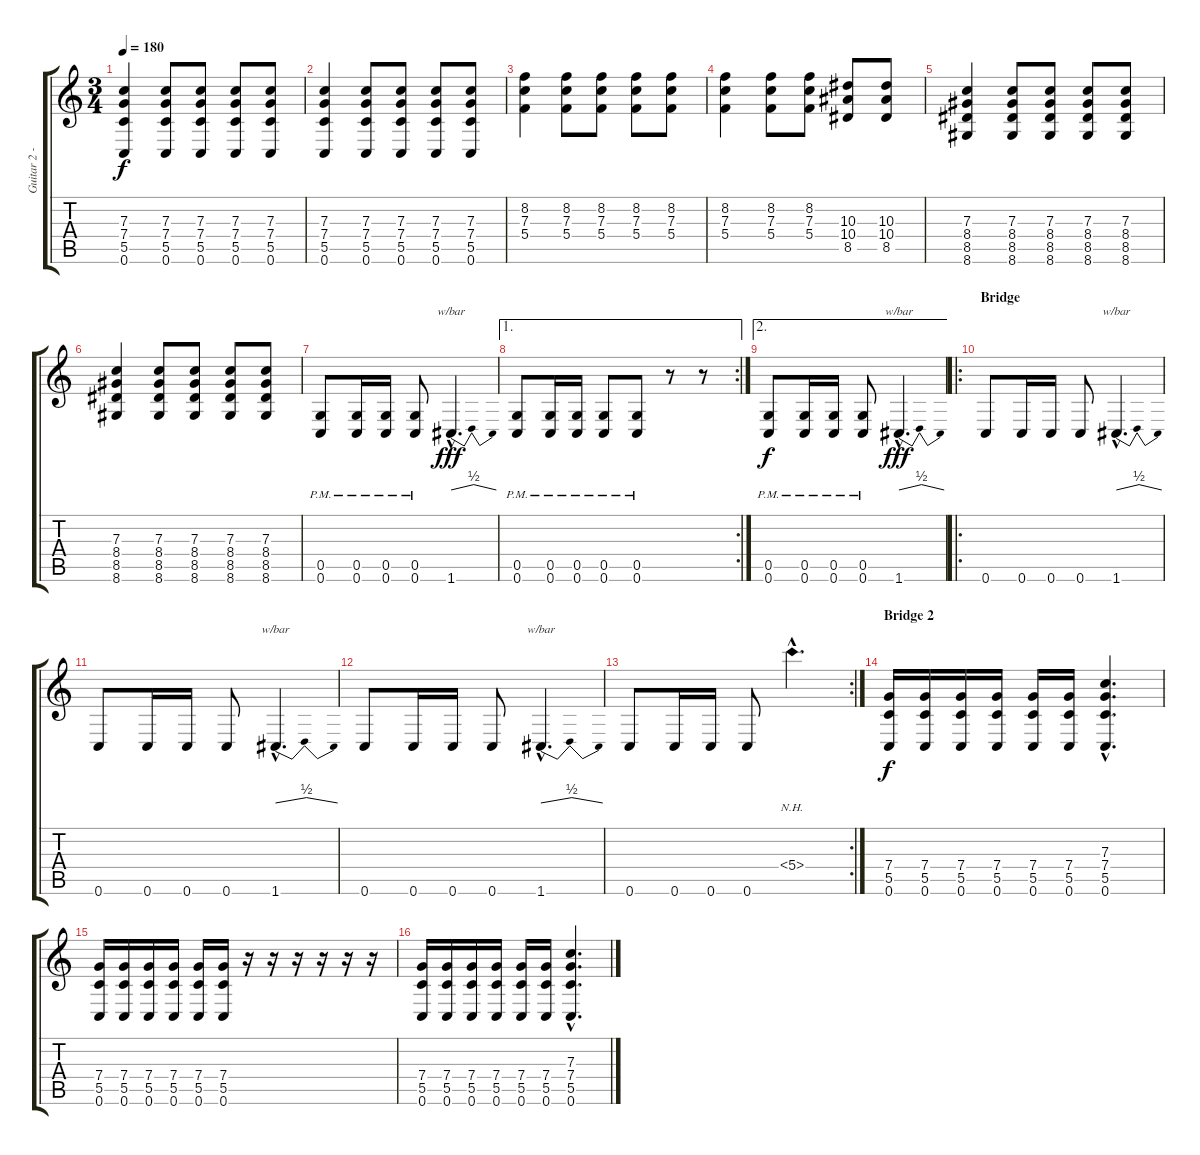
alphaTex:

\track ("Guitar 2 - Vilo" "Guitar 2 -") {instrument distortionguitar}
\staff {score tabs}
\tuning (D4 A3 F3 C3 G2 C2) {hide}
\ts (3 4)
\tempo 180
\clef g2
\ks c
(7.3 7.4 5.5 0.6).4{dy f} (7.3 7.4 5.5 0.6).8 (7.3 7.4 5.5 0.6).8 (7.3 7.4 5.5 0.6).8 (7.3 7.4 5.5 0.6).8 |
(7.3 7.4 5.5 0.6).4 (7.3 7.4 5.5 0.6).8 (7.3 7.4 5.5 0.6).8 (7.3 7.4 5.5 0.6).8 (7.3 7.4 5.5 0.6).8 |
(8.2 7.3 5.4).4 (8.2 7.3 5.4).8 (8.2 7.3 5.4).8 (8.2 7.3 5.4).8 (8.2 7.3 5.4).8 |
(8.2 7.3 5.4).4 (8.2 7.3 5.4).8 (8.2 7.3 5.4).8 (10.3 10.4 8.5).8 (10.3 10.4 8.5).8 |
(7.3 8.4 8.5 8.6).4 (7.3 8.4 8.5 8.6).8 (7.3 8.4 8.5 8.6).8 (7.3 8.4 8.5 8.6).8 (7.3 8.4 8.5 8.6).8 |
(7.3 8.4 8.5 8.6).4 (7.3 8.4 8.5 8.6).8 (7.3 8.4 8.5 8.6).8 (7.3 8.4 8.5 8.6).8 (7.3 8.4 8.5 8.6).8 |
(0.5{pm} 0.6{pm}).8 (0.5{pm} 0.6{pm}).16 (0.5{pm} 0.6{pm}).16 (0.5{pm} 0.6{pm}).8 1.6{hac}.4{d tbe (dip default 0 0 30 2 60 0) dy fff} |
\ae 1
\rc 2
(0.5{pm} 0.6{pm}).8 (0.5{pm} 0.6{pm}).16 (0.5{pm} 0.6{pm}).16 (0.5{pm} 0.6{pm}).8 (0.5{pm} 0.6{pm}).8 r.8 r.8 |
\ae 2
(0.5{pm} 0.6{pm}).8{dy f} (0.5{pm} 0.6{pm}).16 (0.5{pm} 0.6{pm}).16 (0.5{pm} 0.6{pm}).8 1.6{hac}.4{d tbe (dip default 0 0 30 2 60 0) dy fff} |
\ro
\section ("" "Bridge")
0.6.8 0.6.16 0.6.16 0.6.8 1.6{hac}.4{d tbe (dip default 0 0 30 2 60 0)} |
0.6.8 0.6.16 0.6.16 0.6.8 1.6{hac}.4{d tbe (dip default 0 0 30 2 60 0)} |
0.6.8 0.6.16 0.6.16 0.6.8 1.6{hac}.4{d tbe (dip default 0 0 30 2 60 0)} |
\rc 2
0.6.8 0.6.16 0.6.16 0.6.8 5.4{nh hac}.4{d} |
\section ("" "Bridge 2")
(7.4 5.5 0.6).16{dy f} (7.4 5.5 0.6).16 (7.4 5.5 0.6).16 (7.4 5.5 0.6).16 (7.4 5.5 0.6).16 (7.4 5.5 0.6).16 (7.3{hac} 7.4{hac} 5.5{hac} 0.6{hac}).4{d} |
(7.4 5.5 0.6).16 (7.4 5.5 0.6).16 (7.4 5.5 0.6).16 (7.4 5.5 0.6).16 (7.4 5.5 0.6).16 (7.4 5.5 0.6).16 r.16 r.16 r.16 r.16 r.16 r.16 |
(7.4 5.5 0.6).16 (7.4 5.5 0.6).16 (7.4 5.5 0.6).16 (7.4 5.5 0.6).16 (7.4 5.5 0.6).16 (7.4 5.5 0.6).16 (7.3{hac} 7.4{hac} 5.5{hac} 0.6{hac}).4{d}
